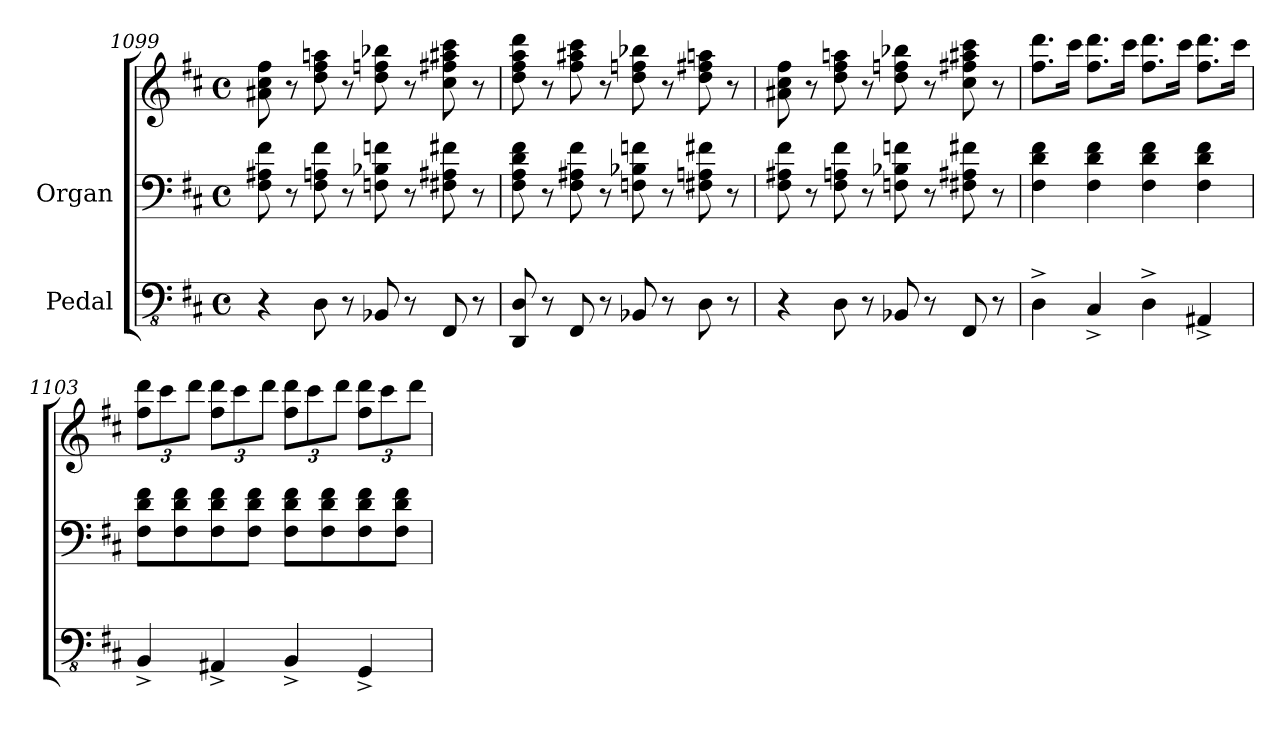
**kern	**kern	**kern
*part2	*part1	*part1
*staff3	*staff2	*staff1
*I"Pedal	*I"Organ	*
!!LO:LB:g=z
*clefFv4	*clefF4	*clefG2
*k[f#c#]	*k[f#c#]	*k[f#c#]
*M4/4	*M4/4	*M4/4
*met(c)	*met(c)	*met(c)
=1099	=1099	=1099
4r	8F#\ 8A#X\ 8f#\	8a#X\ 8cc#\ 8ff#\
.	8r	8r
8DD\	8F#\ 8An\ 8f#\	8dd\ 8ff#\ 8aan\
8r	8r	8r
8BBB-X/	8Fn\ 8B-X\ 8fn\	8dd\ 8ffn\ 8bb-X\
8r	8r	8r
8FFF#/	8F#X\ 8A#X\ 8f#X\	8cc#\ 8ff#X\ 8aa#X\ 8ccc#\
8r	8r	8r
=1100	=1100	=1100
8DDD/ 8DD/	8F#\ 8A\ 8d\ 8f#\	8dd\ 8ff#\ 8aa\ 8ddd\
8r	8r	8r
8FFF#/	8F#\ 8A#X\ 8f#\	8ff#\ 8aa#X\ 8ccc#\
8r	8r	8r
8BBB-X/	8Fn\ 8B-X\ 8fn\	8dd\ 8ffn\ 8bb-X\
8r	8r	8r
8DD\	8F#X\ 8An\ 8f#X\	8dd\ 8ff#X\ 8aan\
8r	8r	8r
=1101	=1101	=1101
4r	8F#\ 8A#X\ 8f#\	8a#X\ 8cc#\ 8ff#\
.	8r	8r
8DD\	8F#\ 8An\ 8f#\	8dd\ 8ff#\ 8aan\
8r	8r	8r
8BBB-X/	8Fn\ 8B-X\ 8fn\	8dd\ 8ffn\ 8bb-X\
8r	8r	8r
8FFF#/	8F#X\ 8A#X\ 8f#X\	8cc#\ 8ff#X\ 8aa#X\ 8ccc#\
8r	8r	8r
=1102	=1102	=1102
4DD^\	4F#\ 4d\ 4f#\	8.ff#\ 8.ddd\L
.	.	16ccc#\Jk
4CC#^/	4F#\ 4d\ 4f#\	8.ff#\ 8.ddd\L
.	.	16ccc#\Jk
4DD^\	4F#\ 4d\ 4f#\	8.ff#\ 8.ddd\L
.	.	16ccc#\Jk
4AAA#X^/	4F#\ 4d\ 4f#\	8.ff#\ 8.ddd\L
.	.	16ccc#\Jk
!!LO:LB:g=z
=1103	=1103	=1103
*	*	*Xbrackettup
4BBB^/	8F#\ 8d\ 8f#\L	12ff#\ 12ddd\L
.	.	12ccc#\
.	8F#\ 8d\ 8f#\	.
.	.	12ddd\J
4AAA#X^/	8F#\ 8d\ 8f#\	12ff#\ 12ddd\L
.	.	12ccc#\
.	8F#\ 8d\ 8f#\J	.
.	.	12ddd\J
4BBB^/	8F#\ 8d\ 8f#\L	12ff#\ 12ddd\L
.	.	12ccc#\
.	8F#\ 8d\ 8f#\	.
.	.	12ddd\J
4GGG^/	8F#\ 8d\ 8f#\	12ff#\ 12ddd\L
.	.	12ccc#\
.	8F#\ 8d\ 8f#\J	.
.	.	12ddd\J
=	=	=
*-	*-	*-
